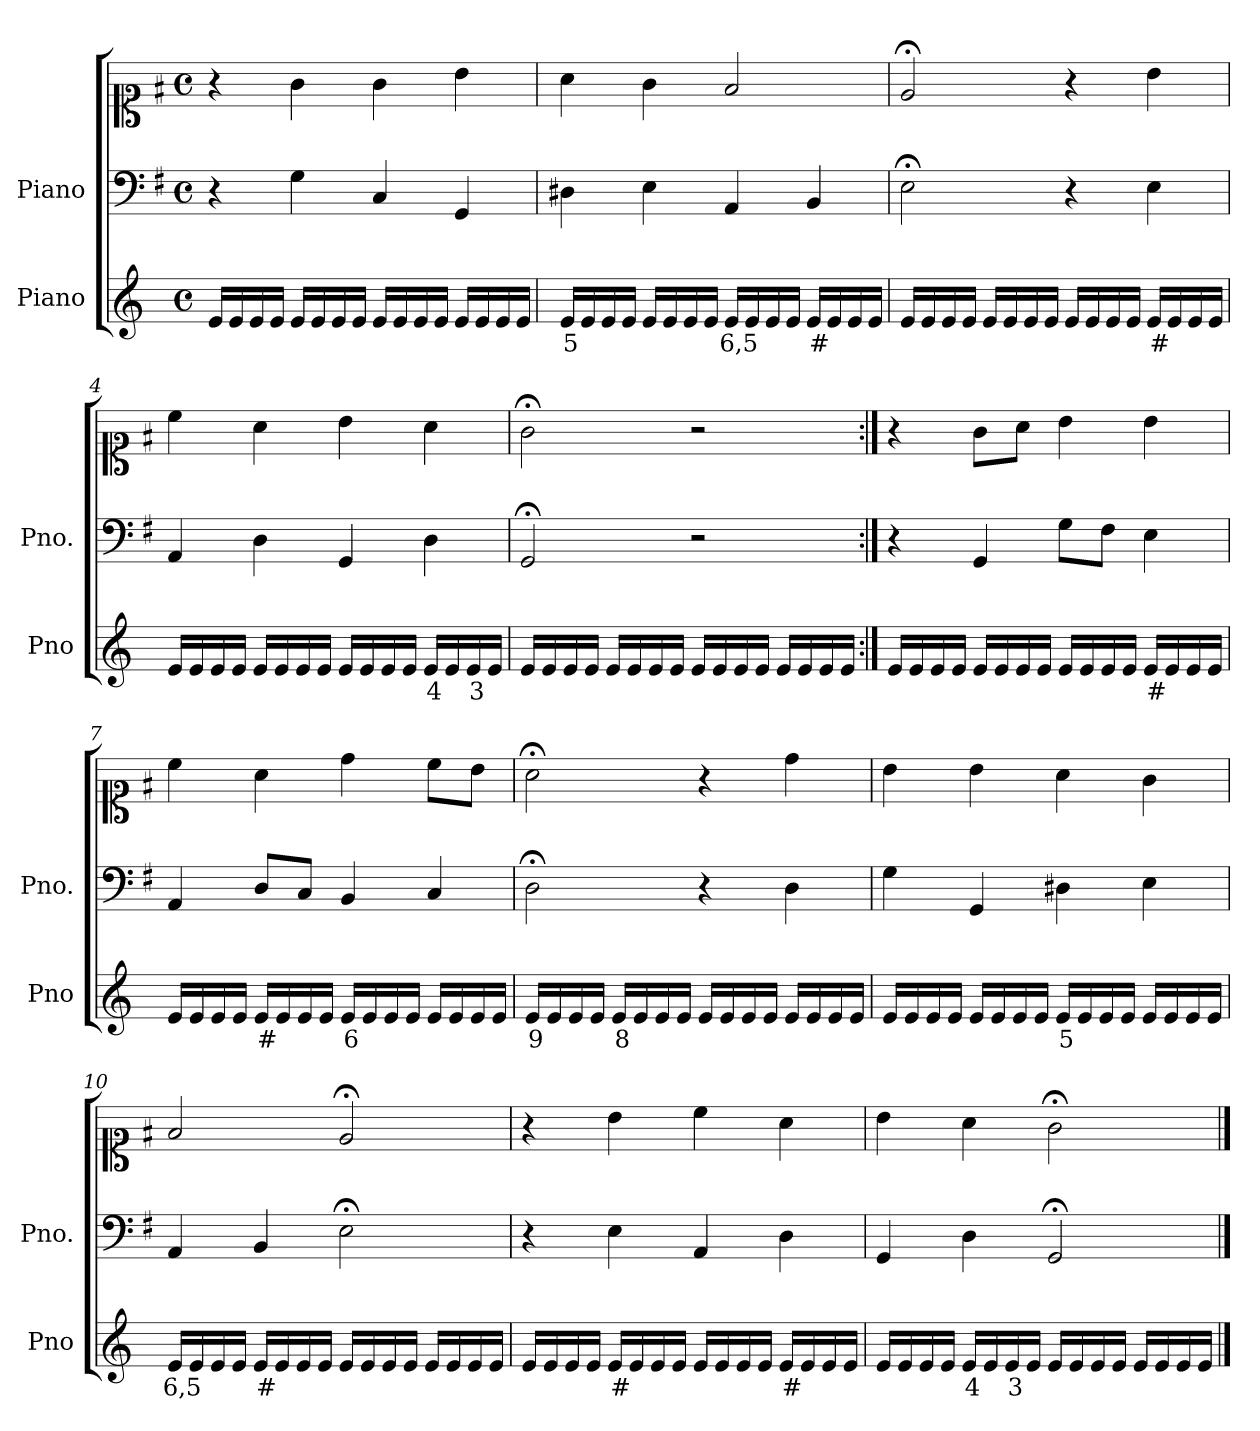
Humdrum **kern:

**kern	**text	**kern	**kern
*part2	*part2	*part1	*part1
*staff3	*staff3	*staff2	*staff1
*I"Piano	*	*I"Piano	*
*I'Pno	*	*I'Pno.	*
*clefG2	*	*clefF4	*clefC1
*k[]	*	*k[f#]	*k[f#]
*M4/4	*	*M4/4	*M4/4
*met(c)	*	*met(c)	*met(c)
=1	=1	=1	=1
16e/LL	.	4r	4r
16e/	.	.	.
16e/	.	.	.
16e/JJ	.	.	.
16e/LL	.	4G\	4g\
16e/	.	.	.
16e/	.	.	.
16e/JJ	.	.	.
16e/LL	.	4C/	4g\
16e/	.	.	.
16e/	.	.	.
16e/JJ	.	.	.
16e/LL	.	4GG/	4b\
16e/	.	.	.
16e/	.	.	.
16e/JJ	.	.	.
=2	=2	=2	=2
!	!LO:LY:b	!	!
16e/LL	5	4D#X\	4a\
16e/	.	.	.
16e/	.	.	.
16e/JJ	.	.	.
16e/LL	.	4E\	4g\
16e/	.	.	.
16e/	.	.	.
16e/JJ	.	.	.
!	!LO:LY:b	!	!
16e/LL	6,5	4AA/	2f#/
16e/	.	.	.
16e/	.	.	.
16e/JJ	.	.	.
!	!LO:LY:b	!	!
16e/LL	#	4BB/	.
16e/	.	.	.
16e/	.	.	.
16e/JJ	.	.	.
=3	=3	=3	=3
16e/LL	.	2E;<\	2e;</
16e/	.	.	.
16e/	.	.	.
16e/JJ	.	.	.
16e/LL	.	.	.
16e/	.	.	.
16e/	.	.	.
16e/JJ	.	.	.
16e/LL	.	4r	4r
16e/	.	.	.
16e/	.	.	.
16e/JJ	.	.	.
!	!LO:LY:b	!	!
16e/LL	#	4E\	4b\
16e/	.	.	.
16e/	.	.	.
16e/JJ	.	.	.
=4	=4	=4	=4
16e/LL	.	4AA/	4cc\
16e/	.	.	.
16e/	.	.	.
16e/JJ	.	.	.
16e/LL	.	4D\	4a\
16e/	.	.	.
16e/	.	.	.
16e/JJ	.	.	.
16e/LL	.	4GG/	4b\
16e/	.	.	.
16e/	.	.	.
16e/JJ	.	.	.
!	!LO:LY:b	!	!
16e/LL	4	4D\	4a\
16e/	.	.	.
!	!LO:LY:b	!	!
16e/	3	.	.
16e/JJ	.	.	.
=5	=5	=5	=5
16e/LL	.	2GG;</	2g;<\
16e/	.	.	.
16e/	.	.	.
16e/JJ	.	.	.
16e/LL	.	.	.
16e/	.	.	.
16e/	.	.	.
16e/JJ	.	.	.
16e/LL	.	2r	2r
16e/	.	.	.
16e/	.	.	.
16e/JJ	.	.	.
16e/LL	.	.	.
16e/	.	.	.
16e/	.	.	.
16e/JJ	.	.	.
=6:|!	=6:|!	=6:|!	=6:|!
16e/LL	.	4r	4r
16e/	.	.	.
16e/	.	.	.
16e/JJ	.	.	.
16e/LL	.	4GG/	8g\L
16e/	.	.	.
16e/	.	.	8a\J
16e/JJ	.	.	.
16e/LL	.	8G\L	4b\
16e/	.	.	.
!	!LO:LY:b	!	!
16e/	_	8F#\J	.
16e/JJ	.	.	.
!	!LO:LY:b	!	!
16e/LL	#	4E\	4b\
16e/	.	.	.
16e/	.	.	.
16e/JJ	.	.	.
=7	=7	=7	=7
16e/LL	.	4AA/	4cc\
16e/	.	.	.
16e/	.	.	.
16e/JJ	.	.	.
!	!LO:LY:b	!	!
16e/LL	#	8D/L	4a\
16e/	.	.	.
!	!LO:LY:b	!	!
16e/	_	8C/J	.
16e/JJ	.	.	.
!	!LO:LY:b	!	!
16e/LL	6	4BB/	4dd\
16e/	.	.	.
16e/	.	.	.
16e/JJ	.	.	.
16e/LL	.	4C/	8cc\L
16e/	.	.	.
16e/	.	.	8b\J
16e/JJ	.	.	.
=8	=8	=8	=8
!	!LO:LY:b	!	!
16e/LL	9	2D;<\	2a;<\
16e/	.	.	.
16e/	.	.	.
16e/JJ	.	.	.
!	!LO:LY:b	!	!
16e/LL	8	.	.
16e/	.	.	.
16e/	.	.	.
16e/JJ	.	.	.
16e/LL	.	4r	4r
16e/	.	.	.
16e/	.	.	.
16e/JJ	.	.	.
16e/LL	.	4D\	4dd\
16e/	.	.	.
16e/	.	.	.
16e/JJ	.	.	.
=9	=9	=9	=9
16e/LL	.	4G\	4b\
16e/	.	.	.
16e/	.	.	.
16e/JJ	.	.	.
16e/LL	.	4GG/	4b\
16e/	.	.	.
16e/	.	.	.
16e/JJ	.	.	.
!	!LO:LY:b	!	!
16e/LL	5	4D#X\	4a\
16e/	.	.	.
16e/	.	.	.
16e/JJ	.	.	.
16e/LL	.	4E\	4g\
16e/	.	.	.
16e/	.	.	.
16e/JJ	.	.	.
=10	=10	=10	=10
!	!LO:LY:b	!	!
16e/LL	6,5	4AA/	2f#/
16e/	.	.	.
16e/	.	.	.
16e/JJ	.	.	.
!	!LO:LY:b	!	!
16e/LL	#	4BB/	.
16e/	.	.	.
16e/	.	.	.
16e/JJ	.	.	.
16e/LL	.	2E;<\	2e;</
16e/	.	.	.
16e/	.	.	.
16e/JJ	.	.	.
16e/LL	.	.	.
16e/	.	.	.
16e/	.	.	.
16e/JJ	.	.	.
=11	=11	=11	=11
16e/LL	.	4r	4r
16e/	.	.	.
16e/	.	.	.
16e/JJ	.	.	.
!	!LO:LY:b	!	!
16e/LL	#	4E\	4b\
16e/	.	.	.
16e/	.	.	.
16e/JJ	.	.	.
16e/LL	.	4AA/	4cc\
16e/	.	.	.
16e/	.	.	.
16e/JJ	.	.	.
!	!LO:LY:b	!	!
16e/LL	#	4D\	4a\
16e/	.	.	.
16e/	.	.	.
16e/JJ	.	.	.
=12	=12	=12	=12
16e/LL	.	4GG/	4b\
16e/	.	.	.
16e/	.	.	.
16e/JJ	.	.	.
!	!LO:LY:b	!	!
16e/LL	4	4D\	4a\
16e/	.	.	.
!	!LO:LY:b	!	!
16e/	3	.	.
16e/JJ	.	.	.
16e/LL	.	2GG;</	2g;<\
16e/	.	.	.
16e/	.	.	.
16e/JJ	.	.	.
16e/LL	.	.	.
16e/	.	.	.
16e/	.	.	.
16e/JJ	.	.	.
==	==	==	==
*-	*-	*-	*-
